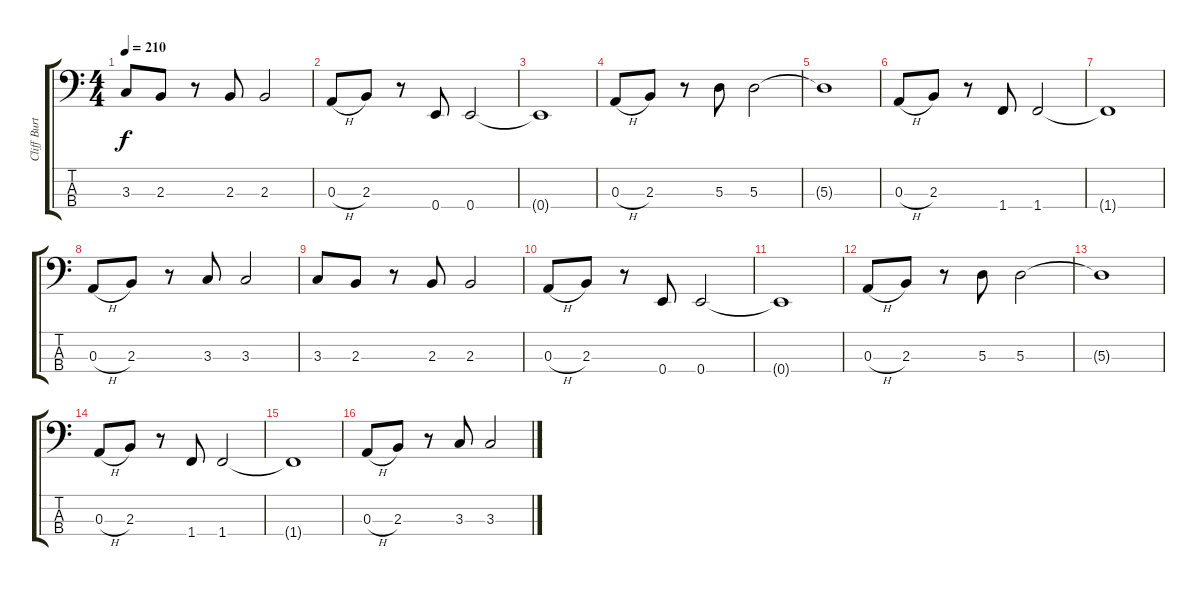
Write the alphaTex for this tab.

\track ("Cliff Burton" "Cliff Burt") {instrument electricbassfinger}
\staff {score tabs}
\tuning (G2 D2 A1 E1) {hide}
\ts (4 4)
\tempo 210
\clef f4
\ks c
3.3.8{dy f} 2.3.8 r.8 2.3.8 2.3.2 |
0.3{h}.8 2.3.8 r.8 0.4.8 0.4.2 |
0.4{t}.1 |
0.3{h}.8 2.3.8 r.8 5.3.8 5.3.2 |
5.3{t}.1 |
0.3{h}.8 2.3.8 r.8 1.4.8 1.4.2 |
1.4{t}.1 |
0.3{h}.8 2.3.8 r.8 3.3.8 3.3.2 |
3.3.8 2.3.8 r.8 2.3.8 2.3.2 |
0.3{h}.8 2.3.8 r.8 0.4.8 0.4.2 |
0.4{t}.1 |
0.3{h}.8 2.3.8 r.8 5.3.8 5.3.2 |
5.3{t}.1 |
0.3{h}.8 2.3.8 r.8 1.4.8 1.4.2 |
1.4{t}.1 |
0.3{h}.8 2.3.8 r.8 3.3.8 3.3.2
